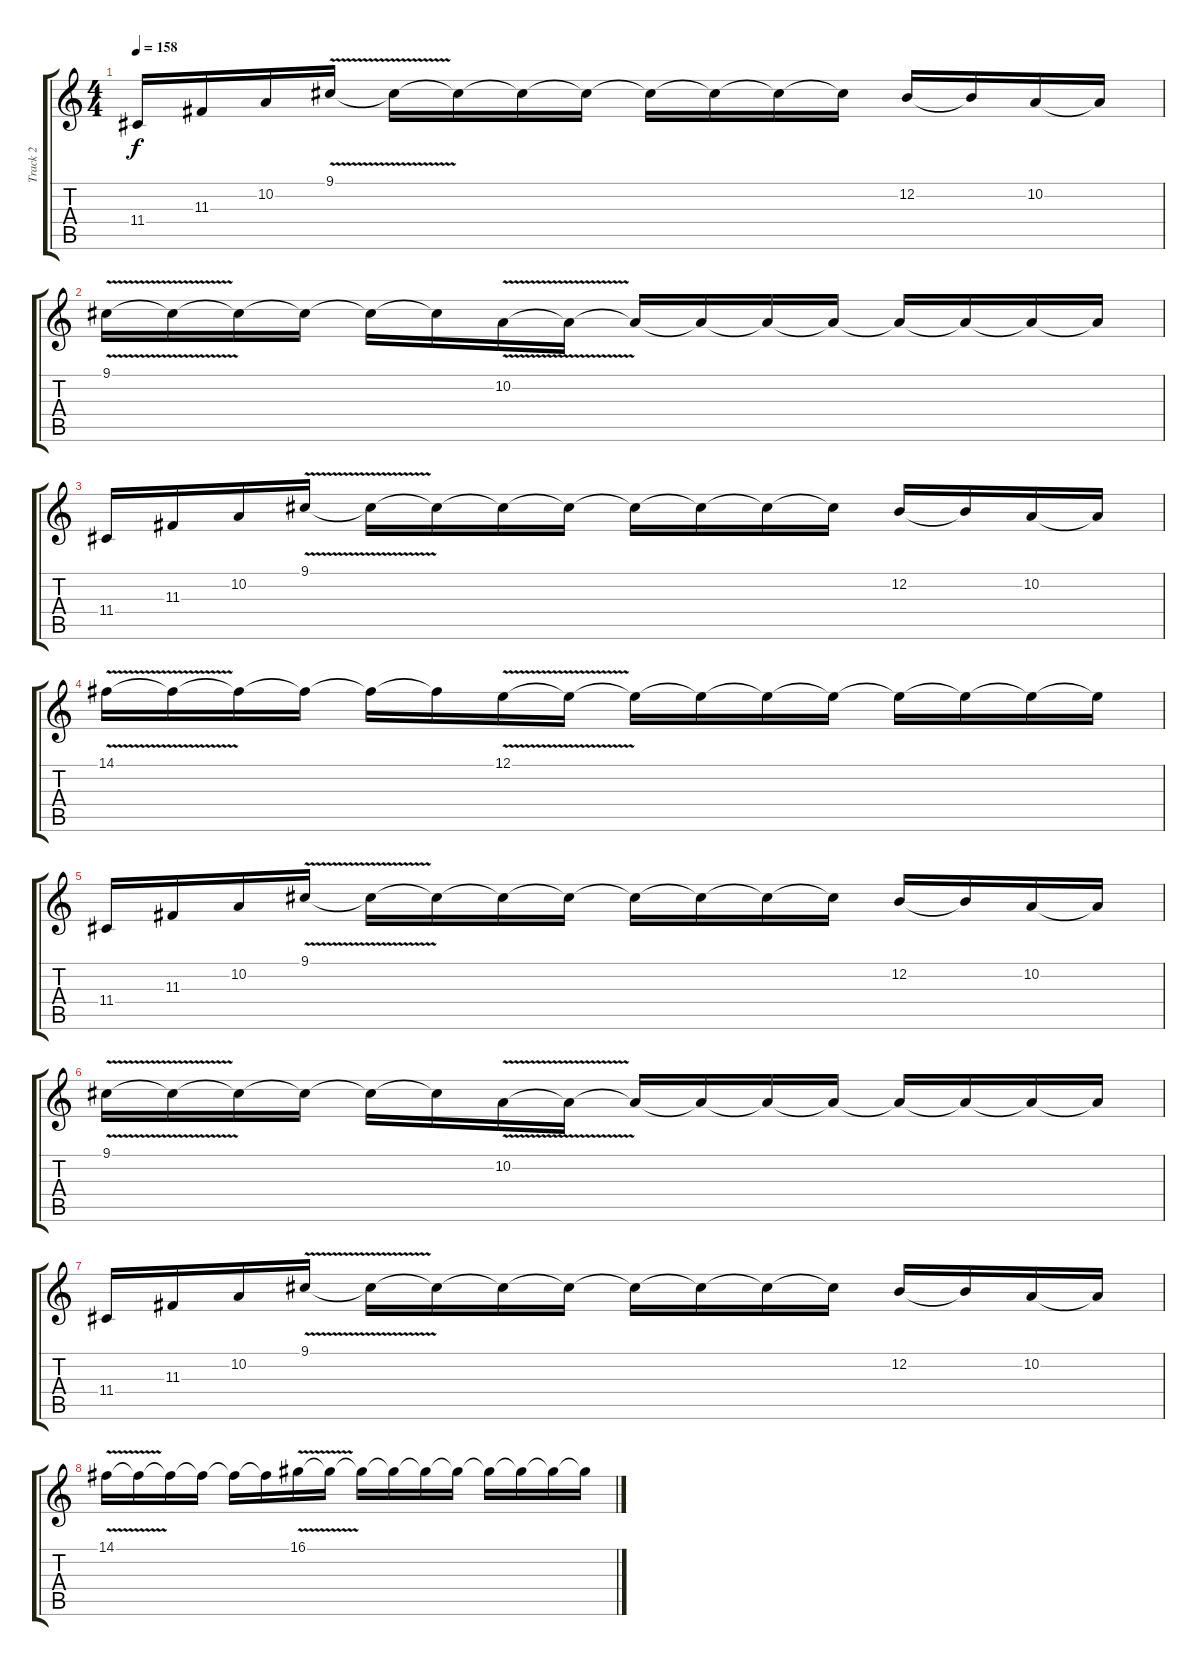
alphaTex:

\track ("Track 2" "Track 2") {instrument lead5charang}
\staff {score tabs}
\tuning (E4 B3 G3 D3 A2 E2) {hide}
\ts (4 4)
\tempo 158
\clef g2
\ks c
11.4.16{dy f} 11.3.16 10.2.16 9.1{v}.16 9.1{t}.16 9.1{t}.16 9.1{t}.16 9.1{t}.16 9.1{t}.16 9.1{t}.16 9.1{t}.16 9.1{t}.16 12.2.16 12.2{t}.16 10.2.16 10.2{t}.16 |
9.1{v}.16 9.1{t}.16 9.1{t}.16 9.1{t}.16 9.1{t}.16 9.1{t}.16 10.2{v}.16 10.2{t}.16 10.2{t}.16 10.2{t}.16 10.2{t}.16 10.2{t}.16 10.2{t}.16 10.2{t}.16 10.2{t}.16 10.2{t}.16 |
11.4.16 11.3.16 10.2.16 9.1{v}.16 9.1{t}.16 9.1{t}.16 9.1{t}.16 9.1{t}.16 9.1{t}.16 9.1{t}.16 9.1{t}.16 9.1{t}.16 12.2.16 12.2{t}.16 10.2.16 10.2{t}.16 |
14.1{v}.16 14.1{t}.16 14.1{t}.16 14.1{t}.16 14.1{t}.16 14.1{t}.16 12.1{v}.16 12.1{t}.16 12.1{t}.16 12.1{t}.16 12.1{t}.16 12.1{t}.16 12.1{t}.16 12.1{t}.16 12.1{t}.16 12.1{t}.16 |
11.4.16 11.3.16 10.2.16 9.1{v}.16 9.1{t}.16 9.1{t}.16 9.1{t}.16 9.1{t}.16 9.1{t}.16 9.1{t}.16 9.1{t}.16 9.1{t}.16 12.2.16 12.2{t}.16 10.2.16 10.2{t}.16 |
9.1{v}.16 9.1{t}.16 9.1{t}.16 9.1{t}.16 9.1{t}.16 9.1{t}.16 10.2{v}.16 10.2{t}.16 10.2{t}.16 10.2{t}.16 10.2{t}.16 10.2{t}.16 10.2{t}.16 10.2{t}.16 10.2{t}.16 10.2{t}.16 |
11.4.16 11.3.16 10.2.16 9.1{v}.16 9.1{t}.16 9.1{t}.16 9.1{t}.16 9.1{t}.16 9.1{t}.16 9.1{t}.16 9.1{t}.16 9.1{t}.16 12.2.16 12.2{t}.16 10.2.16 10.2{t}.16 |
14.1{v}.16 14.1{t}.16 14.1{t}.16 14.1{t}.16 14.1{t}.16 14.1{t}.16 16.1{v}.16 16.1{t}.16 16.1{t}.16 16.1{t}.16 16.1{t}.16 16.1{t}.16 16.1{t}.16 16.1{t}.16 16.1{t}.16 16.1{t}.16
